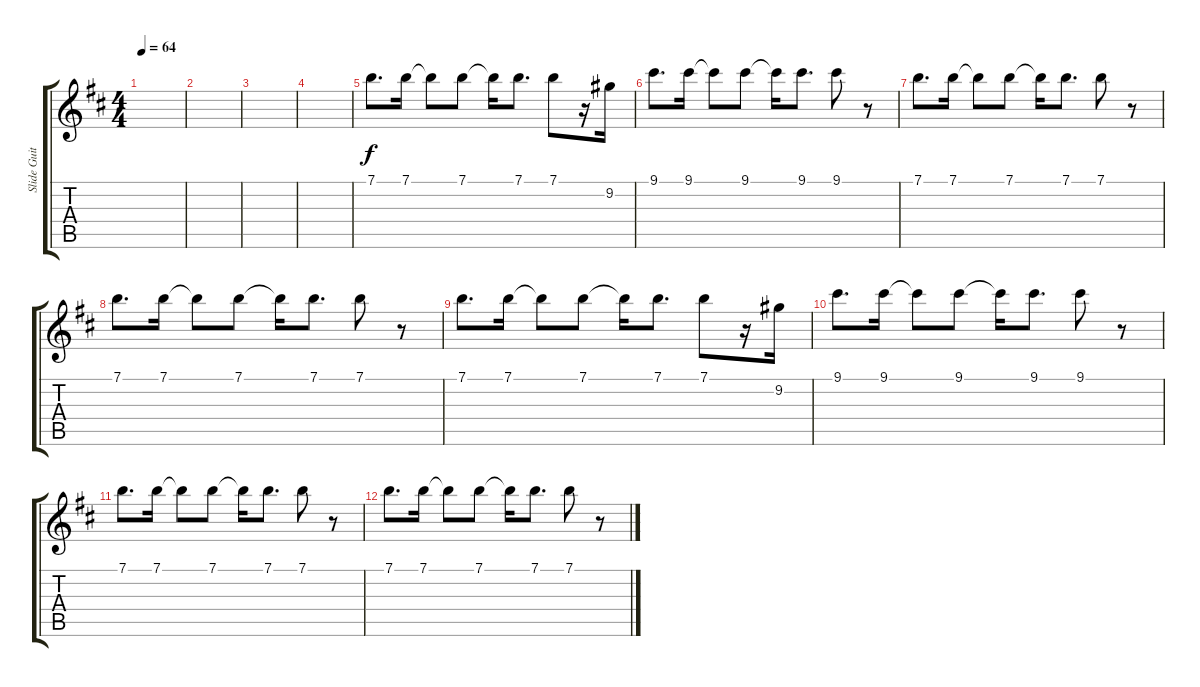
\track ("Slide Guitar" "Slide Guit") {instrument acousticbass}
\staff {score tabs}
\tuning (E4 B3 G3 D3 A2 E2) {hide}
\ts (4 4)
\tempo 64
\clef g2
\ks d
|
|
|
|
7.1.8{d} 7.1.16 7.1{t}.8 7.1.8 7.1{t}.16 7.1.8{d} 7.1.8 r.16 9.2.16 |
9.1.8{d} 9.1.16 9.1{t}.8 9.1.8 9.1{t}.16 9.1.8{d} 9.1.8 r.8 |
7.1.8{d} 7.1.16 7.1{t}.8 7.1.8 7.1{t}.16 7.1.8{d} 7.1.8 r.8 |
7.1.8{d} 7.1.16 7.1{t}.8 7.1.8 7.1{t}.16 7.1.8{d} 7.1.8 r.8 |
7.1.8{d} 7.1.16 7.1{t}.8 7.1.8 7.1{t}.16 7.1.8{d} 7.1.8 r.16 9.2.16 |
9.1.8{d} 9.1.16 9.1{t}.8 9.1.8 9.1{t}.16 9.1.8{d} 9.1.8 r.8 |
7.1.8{d} 7.1.16 7.1{t}.8 7.1.8 7.1{t}.16 7.1.8{d} 7.1.8 r.8 |
7.1.8{d} 7.1.16 7.1{t}.8 7.1.8 7.1{t}.16 7.1.8{d} 7.1.8 r.8
